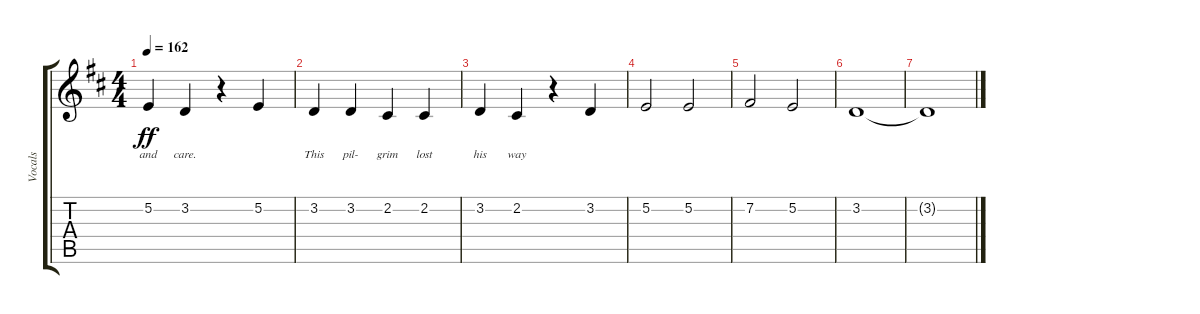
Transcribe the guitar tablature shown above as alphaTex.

\track ("Vocals" "Vocals") {instrument oboe}
\staff {score tabs}
\tuning (E4 B3 G3 D3 A2 E2) {hide}
\ts (4 4)
\tempo 162
\clef g2
\ks d
5.2.4{lyrics (0 "and") lyrics (1 "") lyrics (2 "") lyrics (3 "") lyrics (4 "") dy ff} 3.2.4{lyrics (0 "care.") lyrics (1 "") lyrics (2 "") lyrics (3 "") lyrics (4 "")} r.4 5.2.4{lyrics (0 "") lyrics (1 "") lyrics (2 "") lyrics (3 "") lyrics (4 "")} |
3.2.4{lyrics (0 "This") lyrics (1 "") lyrics (2 "") lyrics (3 "") lyrics (4 "")} 3.2.4{lyrics (0 "pil-") lyrics (1 "") lyrics (2 "") lyrics (3 "") lyrics (4 "")} 2.2.4{lyrics (0 "grim") lyrics (1 "") lyrics (2 "") lyrics (3 "") lyrics (4 "")} 2.2.4{lyrics (0 "lost") lyrics (1 "") lyrics (2 "") lyrics (3 "") lyrics (4 "")} |
3.2.4{lyrics (0 "his") lyrics (1 "") lyrics (2 "") lyrics (3 "") lyrics (4 "")} 2.2.4{lyrics (0 "way") lyrics (1 "") lyrics (2 "") lyrics (3 "") lyrics (4 "")} r.4 3.2.4 |
5.2.2 5.2.2 |
7.2.2 5.2.2 |
3.2.1 |
3.2{t}.1
